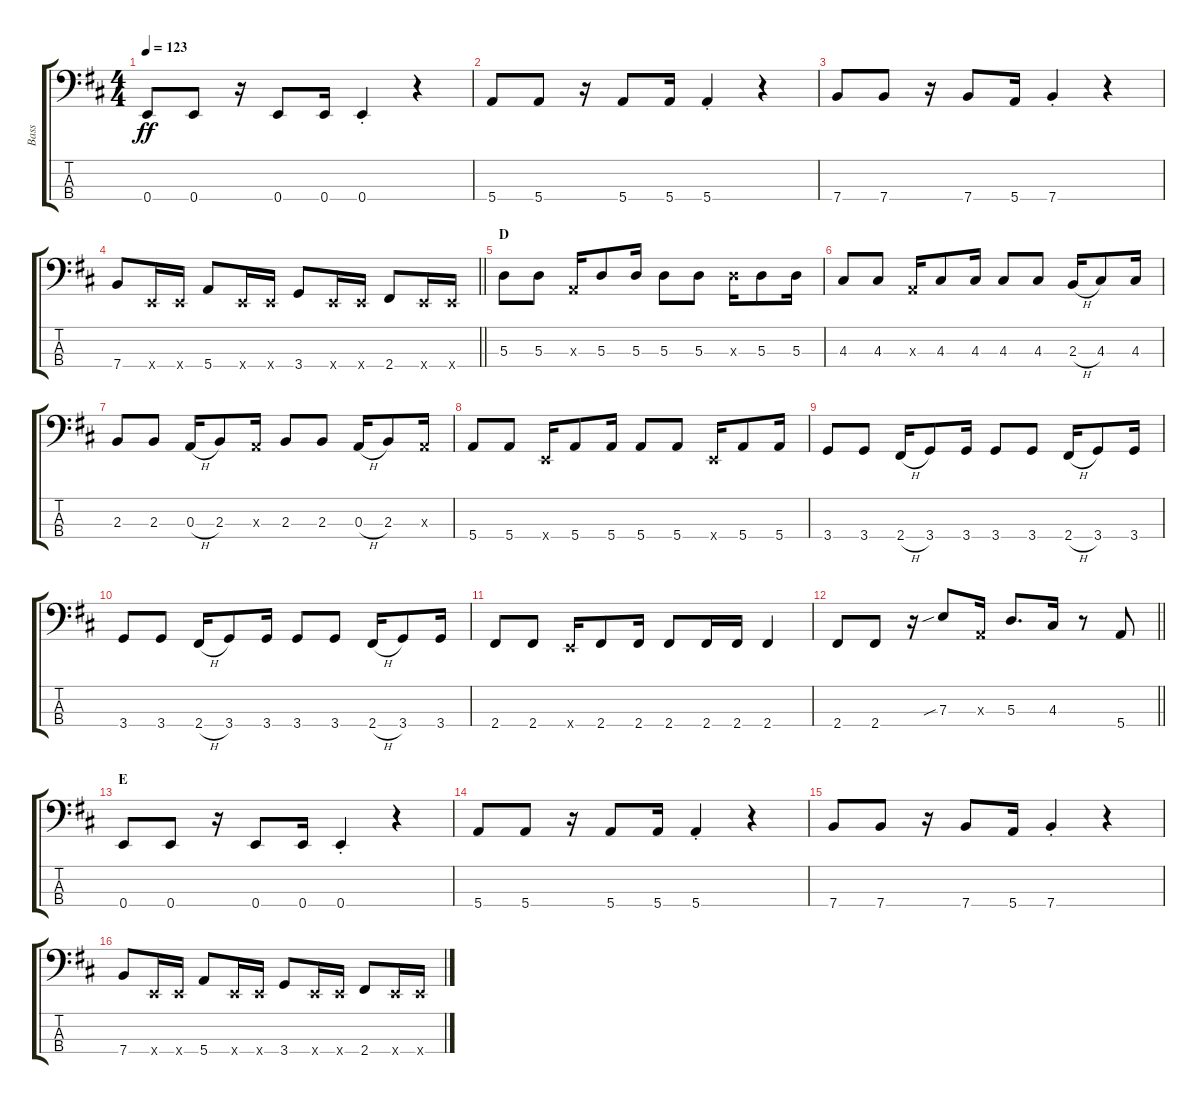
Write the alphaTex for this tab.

\track ("Bass" "Bass") {instrument electricbasspick}
\staff {score tabs}
\tuning (G2 D2 A1 E1) {hide}
\ts (4 4)
\tempo 123
\clef f4
\ks d
0.4.8{dy ff} 0.4.8 r.16 0.4.8 0.4.16 0.4{st}.4 r.4 |
5.4.8 5.4.8 r.16 5.4.8 5.4.16 5.4{st}.4 r.4 |
7.4.8 7.4.8 r.16 7.4.8 5.4.16 7.4{st}.4 r.4 |
\barLineRight lightlight
7.4.8 0.4{x}.16 0.4{x}.16 5.4.8 0.4{x}.16 0.4{x}.16 3.4.8 0.4{x}.16 0.4{x}.16 2.4.8 0.4{x}.16 0.4{x}.16 |
\section ("" "D")
5.3.8 5.3.8 0.3{x}.16 5.3.8 5.3.16 5.3.8 5.3.8 5.3{x}.16 5.3.8 5.3.16 |
4.3.8 4.3.8 0.3{x}.16 4.3.8 4.3.16 4.3.8 4.3.8 2.3{h}.16 4.3.8 4.3.16 |
2.3.8 2.3.8 0.3{h}.16 2.3.8 0.3{x}.16 2.3.8 2.3.8 0.3{h}.16 2.3.8 0.3{x}.16 |
5.4.8 5.4.8 0.4{x}.16 5.4.8 5.4.16 5.4.8 5.4.8 0.4{x}.16 5.4.8 5.4.16 |
3.4.8 3.4.8 2.4{h}.16 3.4.8 3.4.16 3.4.8 3.4.8 2.4{h}.16 3.4.8 3.4.16 |
3.4.8 3.4.8 2.4{h}.16 3.4.8 3.4.16 3.4.8 3.4.8 2.4{h}.16 3.4.8 3.4.16 |
2.4.8 2.4.8 0.4{x}.16 2.4.8 2.4.16 2.4.8 2.4.16 2.4.16 2.4.4 |
\barLineRight lightlight
2.4.8 2.4.8 r.16 7.3{sib}.8 0.3{x}.16 5.3.8{d} 4.3.16 r.8 5.4.8 |
\section ("" "E")
0.4.8 0.4.8 r.16 0.4.8 0.4.16 0.4{st}.4 r.4 |
5.4.8 5.4.8 r.16 5.4.8 5.4.16 5.4{st}.4 r.4 |
7.4.8 7.4.8 r.16 7.4.8 5.4.16 7.4{st}.4 r.4 |
7.4.8 0.4{x}.16 0.4{x}.16 5.4.8 0.4{x}.16 0.4{x}.16 3.4.8 0.4{x}.16 0.4{x}.16 2.4.8 0.4{x}.16 0.4{x}.16
